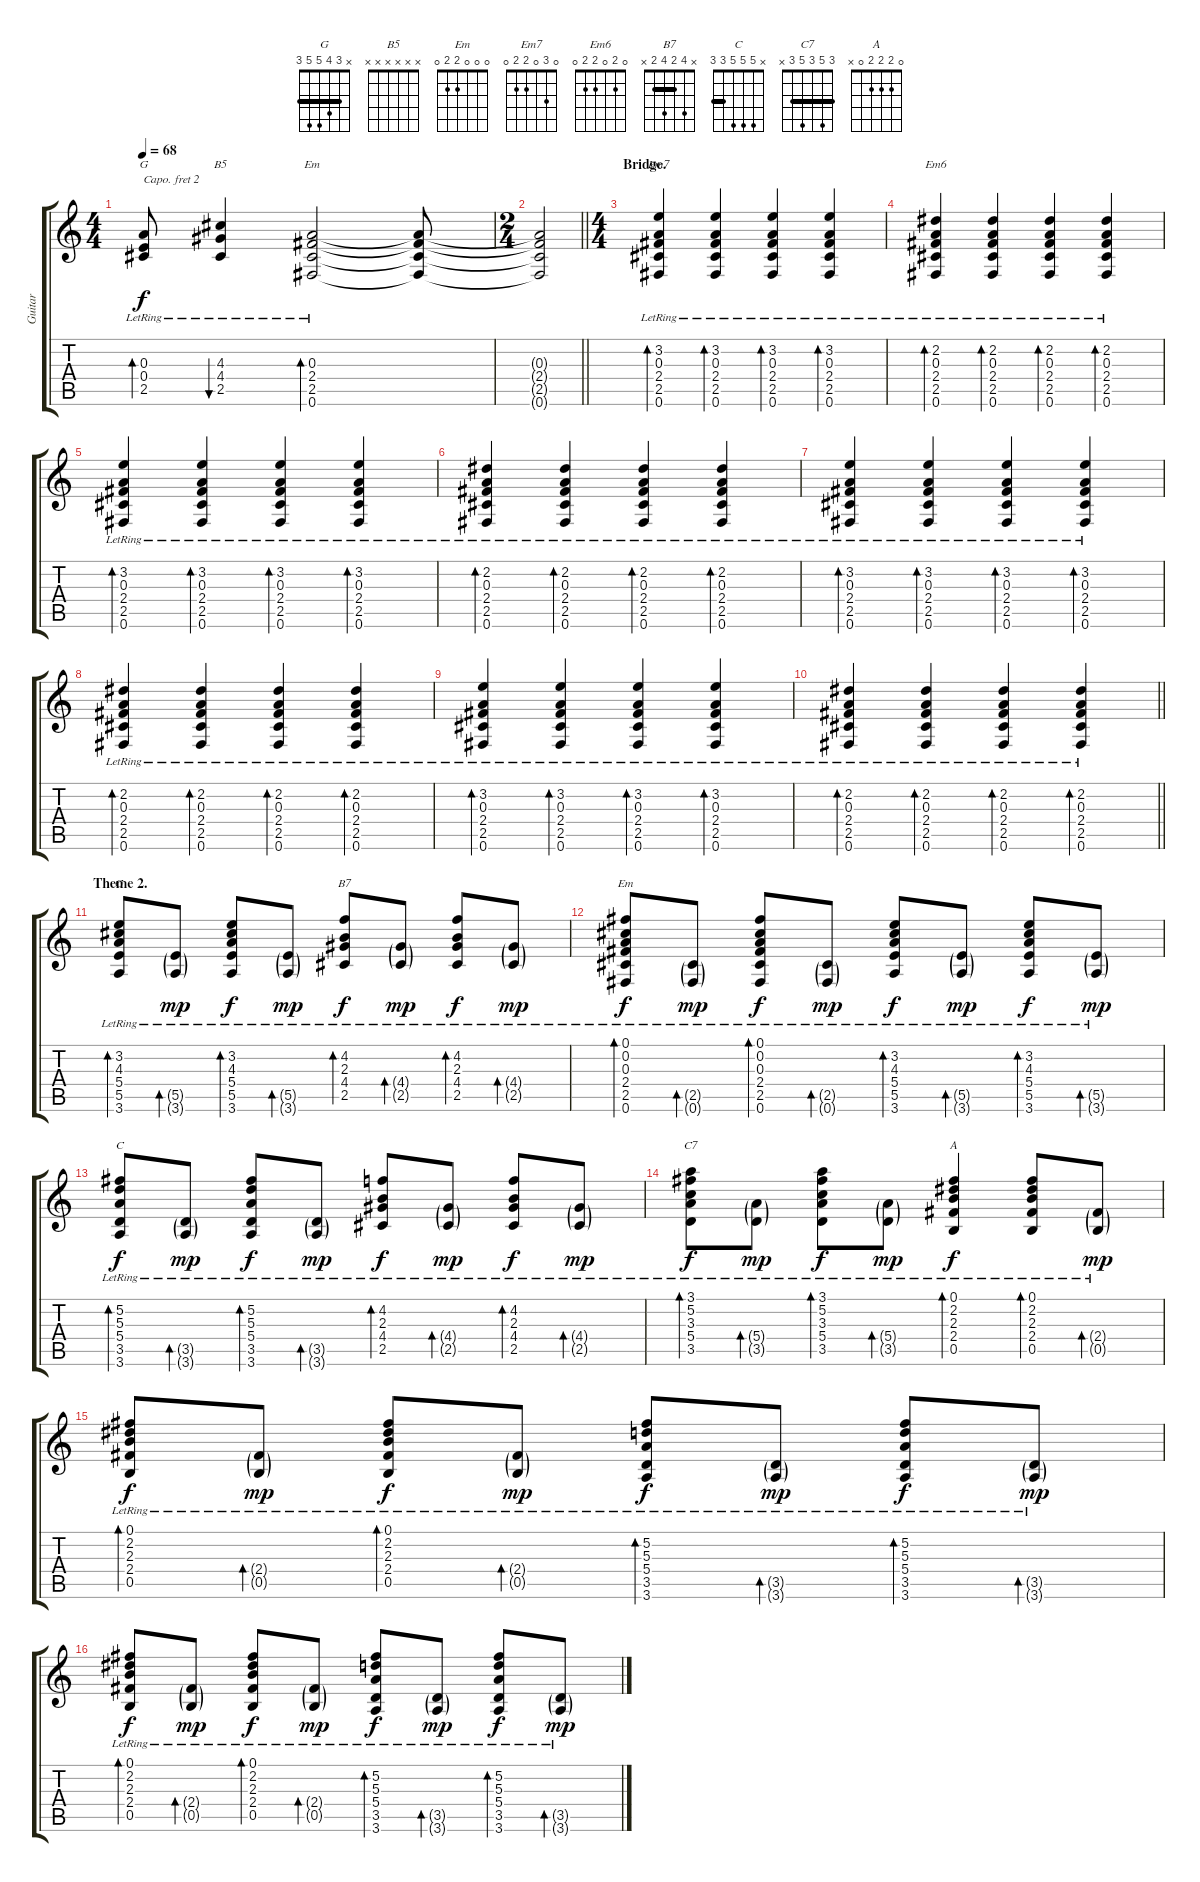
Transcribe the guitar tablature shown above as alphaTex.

\track ("Guitar" "Guitar") {instrument acousticguitarsteel}
\staff {score tabs}
\capo 2
\tuning (E4 B3 G3 D3 A2 E2) {hide}
\chord ("G" x x x x x x)
\chord ("B5" x x x x x x)
\chord ("Em" x x x x x x)
\chord ("Em7" 0 3 0 2 2 0)
\chord ("Em6" 0 2 0 2 2 0)
\chord ("G" x 3 4 5 5 3) {barre 3}
\chord ("B7" x 4 2 4 2 x) {barre 2}
\chord ("Em" 0 0 0 2 2 0)
\chord ("C" x 5 5 5 3 3) {barre 3}
\chord ("C7" 3 5 3 5 3 x) {barre 3}
\chord ("A" 0 2 2 2 0 x)
\ts (4 4)
\tempo 68
\clef g2
\ks c
(0.3{lr} 0.4{lr} 2.5{lr}).8{bd 30 ch "G" dy f} (4.3{lr} 4.4{lr} 2.5{lr}).4{bu 30 ch "B5"} (0.3{lr} 2.4{lr} 2.5{lr} 0.6{lr}).2{bd 60 ch "Em"} (0.3{t} 2.4{t} 2.5{t} 0.6{t}).8 |
\ts (2 4)
\barLineRight lightlight
(0.3{t} 2.4{t} 2.5{t} 0.6{t}).2 |
\ts (4 4)
\section ("" "Bridge.")
(3.2{lr} 0.3{lr} 2.4{lr} 2.5{lr} 0.6{lr}).4{bd 30 ch "Em7"} (3.2{lr} 0.3{lr} 2.4{lr} 2.5{lr} 0.6{lr}).4{bd 30} (3.2{lr} 0.3{lr} 2.4{lr} 2.5{lr} 0.6{lr}).4{bd 30} (3.2{lr} 0.3{lr} 2.4{lr} 2.5{lr} 0.6{lr}).4{bd 30} |
(2.2{lr} 0.3{lr} 2.4{lr} 2.5{lr} 0.6{lr}).4{bd 30 ch "Em6"} (2.2{lr} 0.3{lr} 2.4{lr} 2.5{lr} 0.6{lr}).4{bd 30} (2.2{lr} 0.3{lr} 2.4{lr} 2.5{lr} 0.6{lr}).4{bd 30} (2.2{lr} 0.3{lr} 2.4{lr} 2.5{lr} 0.6{lr}).4{bd 30} |
(3.2{lr} 0.3{lr} 2.4{lr} 2.5{lr} 0.6{lr}).4{bd 30} (3.2{lr} 0.3{lr} 2.4{lr} 2.5{lr} 0.6{lr}).4{bd 30} (3.2{lr} 0.3{lr} 2.4{lr} 2.5{lr} 0.6{lr}).4{bd 30} (3.2{lr} 0.3{lr} 2.4{lr} 2.5{lr} 0.6{lr}).4{bd 30} |
(2.2{lr} 0.3{lr} 2.4{lr} 2.5{lr} 0.6{lr}).4{bd 30} (2.2{lr} 0.3{lr} 2.4{lr} 2.5{lr} 0.6{lr}).4{bd 30} (2.2{lr} 0.3{lr} 2.4{lr} 2.5{lr} 0.6{lr}).4{bd 30} (2.2{lr} 0.3{lr} 2.4{lr} 2.5{lr} 0.6{lr}).4{bd 30} |
(3.2{lr} 0.3{lr} 2.4{lr} 2.5{lr} 0.6{lr}).4{bd 30} (3.2{lr} 0.3{lr} 2.4{lr} 2.5{lr} 0.6{lr}).4{bd 30} (3.2{lr} 0.3{lr} 2.4{lr} 2.5{lr} 0.6{lr}).4{bd 30} (3.2{lr} 0.3{lr} 2.4{lr} 2.5{lr} 0.6{lr}).4{bd 30} |
(2.2{lr} 0.3{lr} 2.4{lr} 2.5{lr} 0.6{lr}).4{bd 30} (2.2{lr} 0.3{lr} 2.4{lr} 2.5{lr} 0.6{lr}).4{bd 30} (2.2{lr} 0.3{lr} 2.4{lr} 2.5{lr} 0.6{lr}).4{bd 30} (2.2{lr} 0.3{lr} 2.4{lr} 2.5{lr} 0.6{lr}).4{bd 30} |
(3.2{lr} 0.3{lr} 2.4{lr} 2.5{lr} 0.6{lr}).4{bd 30} (3.2{lr} 0.3{lr} 2.4{lr} 2.5{lr} 0.6{lr}).4{bd 30} (3.2{lr} 0.3{lr} 2.4{lr} 2.5{lr} 0.6{lr}).4{bd 30} (3.2{lr} 0.3{lr} 2.4{lr} 2.5{lr} 0.6{lr}).4{bd 30} |
\barLineRight lightlight
(2.2{lr} 0.3{lr} 2.4{lr} 2.5{lr} 0.6{lr}).4{bd 30} (2.2{lr} 0.3{lr} 2.4{lr} 2.5{lr} 0.6{lr}).4{bd 30} (2.2{lr} 0.3{lr} 2.4{lr} 2.5{lr} 0.6{lr}).4{bd 30} (2.2{lr} 0.3{lr} 2.4{lr} 2.5{lr} 0.6{lr}).4{bd 30} |
\section ("" "Theme 2.")
(3.2{lr} 4.3{lr} 5.4{lr} 5.5{lr} 3.6{lr}).8{bd 60 ch "G"} (5.5{g lr} 3.6{g lr}).8{bd 60 dy mp} (3.2{lr} 4.3{lr} 5.4{lr} 5.5{lr} 3.6{lr}).8{bd 60 dy f} (5.5{g lr} 3.6{g lr}).8{bd 60 dy mp} (4.2{lr} 2.3{lr} 4.4{lr} 2.5{lr}).8{bd 60 ch "B7" dy f} (4.4{g lr} 2.5{g lr}).8{bd 60 dy mp} (4.2{lr} 2.3{lr} 4.4{lr} 2.5{lr}).8{bd 60 dy f} (4.4{g lr} 2.5{g lr}).8{bd 60 dy mp} |
(0.1{lr} 0.2{lr} 0.3{lr} 2.4{lr} 2.5{lr} 0.6{lr}).8{bd 30 ch "Em" dy f} (2.5{g lr} 0.6{g lr}).8{bd 30 dy mp} (0.1{lr} 0.2{lr} 0.3{lr} 2.4{lr} 2.5{lr} 0.6{lr}).8{bd 30 dy f} (2.5{g lr} 0.6{g lr}).8{bd 30 dy mp} (3.2{lr} 4.3{lr} 5.4{lr} 5.5{lr} 3.6{lr}).8{bd 30 dy f} (5.5{g lr} 3.6{g lr}).8{bd 30 dy mp} (3.2{lr} 4.3{lr} 5.4{lr} 5.5{lr} 3.6{lr}).8{bd 30 dy f} (5.5{g lr} 3.6{g lr}).8{bd 30 dy mp} |
(5.2{lr} 5.3{lr} 5.4{lr} 3.5{lr} 3.6{lr}).8{bd 30 ch "C" dy f} (3.5{g lr} 3.6{g lr}).8{bd 30 dy mp} (5.2{lr} 5.3{lr} 5.4{lr} 3.5{lr} 3.6{lr}).8{bd 30 dy f} (3.5{g lr} 3.6{g lr}).8{bd 30 dy mp} (4.2{lr} 2.3{lr} 4.4{lr} 2.5{lr}).8{bd 30 dy f} (4.4{g lr} 2.5{g lr}).8{bd 30 dy mp} (4.2{lr} 2.3{lr} 4.4{lr} 2.5{lr}).8{bd 30 dy f} (4.4{g lr} 2.5{g lr}).8{bd 30 dy mp} |
(3.1{lr} 5.2{lr} 3.3{lr} 5.4{lr} 3.5{lr}).8{bd 30 ch "C7" dy f} (5.4{g lr} 3.5{g lr}).8{bd 30 dy mp} (3.1{lr} 5.2{lr} 3.3{lr} 5.4{lr} 3.5{lr}).8{bd 30 dy f} (5.4{g lr} 3.5{g lr}).8{bd 30 dy mp} (0.1{lr} 2.2{lr} 2.3{lr} 2.4{lr} 0.5{lr}).4{bd 30 ch "A" dy f} (0.1{lr} 2.2{lr} 2.3{lr} 2.4{lr} 0.5{lr}).8{bd 30} (2.4{g lr} 0.5{g lr}).8{bd 30 dy mp} |
(0.1{lr} 2.2{lr} 2.3{lr} 2.4{lr} 0.5{lr}).8{bd 30 dy f} (2.4{g lr} 0.5{g lr}).8{bd 30 dy mp} (0.1{lr} 2.2{lr} 2.3{lr} 2.4{lr} 0.5{lr}).8{bd 30 dy f} (2.4{g lr} 0.5{g lr}).8{bd 30 dy mp} (5.2{lr} 5.3{lr} 5.4{lr} 3.5{lr} 3.6{lr}).8{bd 30 dy f} (3.5{g lr} 3.6{g lr}).8{bd 30 dy mp} (5.2{lr} 5.3{lr} 5.4{lr} 3.5{lr} 3.6{lr}).8{bd 30 dy f} (3.5{g lr} 3.6{g lr}).8{bd 30 dy mp} |
(0.1{lr} 2.2{lr} 2.3{lr} 2.4{lr} 0.5{lr}).8{bd 30 dy f} (2.4{g lr} 0.5{g lr}).8{bd 30 dy mp} (0.1{lr} 2.2{lr} 2.3{lr} 2.4{lr} 0.5{lr}).8{bd 30 dy f} (2.4{g lr} 0.5{g lr}).8{bd 30 dy mp} (5.2{lr} 5.3{lr} 5.4{lr} 3.5{lr} 3.6{lr}).8{bd 30 dy f} (3.5{g lr} 3.6{g lr}).8{bd 30 dy mp} (5.2{lr} 5.3{lr} 5.4{lr} 3.5{lr} 3.6{lr}).8{bd 30 dy f} (3.5{g lr} 3.6{g lr}).8{bd 30 dy mp}
